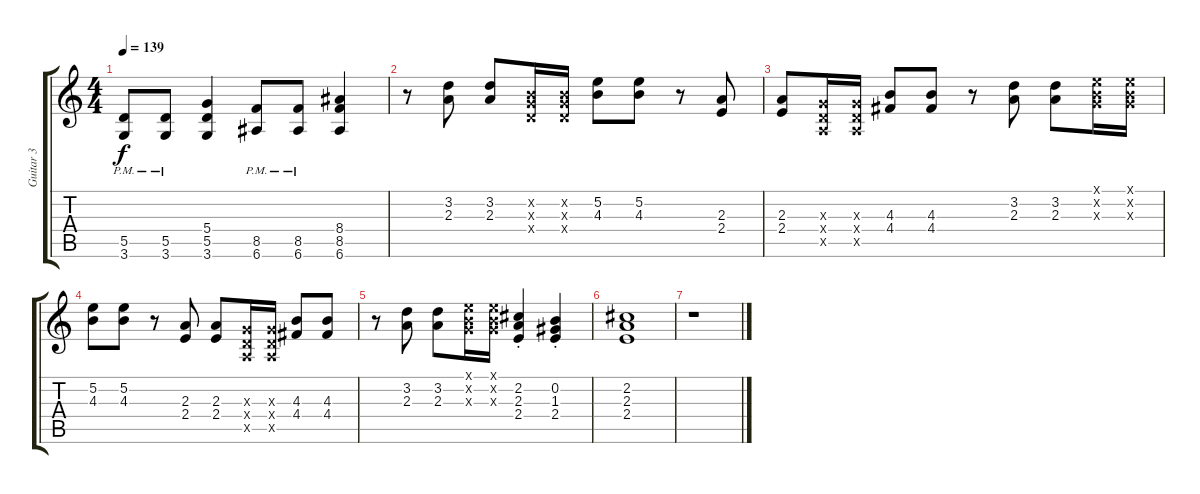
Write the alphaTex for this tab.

\track ("Guitar 3" "Guitar 3") {instrument distortionguitar}
\staff {score tabs}
\tuning (E4 B3 G3 D3 A2 E2) {hide}
\ts (4 4)
\tempo 139
\clef g2
\ks c
(5.5{pm} 3.6{pm}).8{dy f} (5.5{pm} 3.6{pm}).8 (5.4 5.5 3.6).4 (8.5{pm} 6.6{pm}).8 (8.5{pm} 6.6{pm}).8 (8.4 8.5 6.6).4 |
r.8 (3.2 2.3).8 (3.2 2.3).8 (0.2{x} 0.3{x} 0.4{x}).16 (0.2{x} 0.3{x} 0.4{x}).16 (5.2 4.3).8 (5.2 4.3).8 r.8 (2.3 2.4).8 |
(2.3 2.4).8 (0.3{x} 0.4{x} 0.5{x}).16 (0.3{x} 0.4{x} 0.5{x}).16 (4.3 4.4).8 (4.3 4.4).8 r.8 (3.2 2.3).8 (3.2 2.3).8 (0.1{x} 0.2{x} 0.3{x}).16 (0.1{x} 0.2{x} 0.3{x}).16 |
(5.2 4.3).8 (5.2 4.3).8 r.8 (2.3 2.4).8 (2.3 2.4).8 (0.3{x} 0.4{x} 0.5{x}).16 (0.3{x} 0.4{x} 0.5{x}).16 (4.3 4.4).8 (4.3 4.4).8 |
r.8 (3.2 2.3).8 (3.2 2.3).8 (0.1{x} 0.2{x} 0.3{x}).16 (0.1{x} 0.2{x} 0.3{x}).16 (2.2{st} 2.3{st} 2.4{st}).4 (0.2{st} 1.3{st} 2.4{st}).4 |
(2.2 2.3 2.4).1 |
r.1
